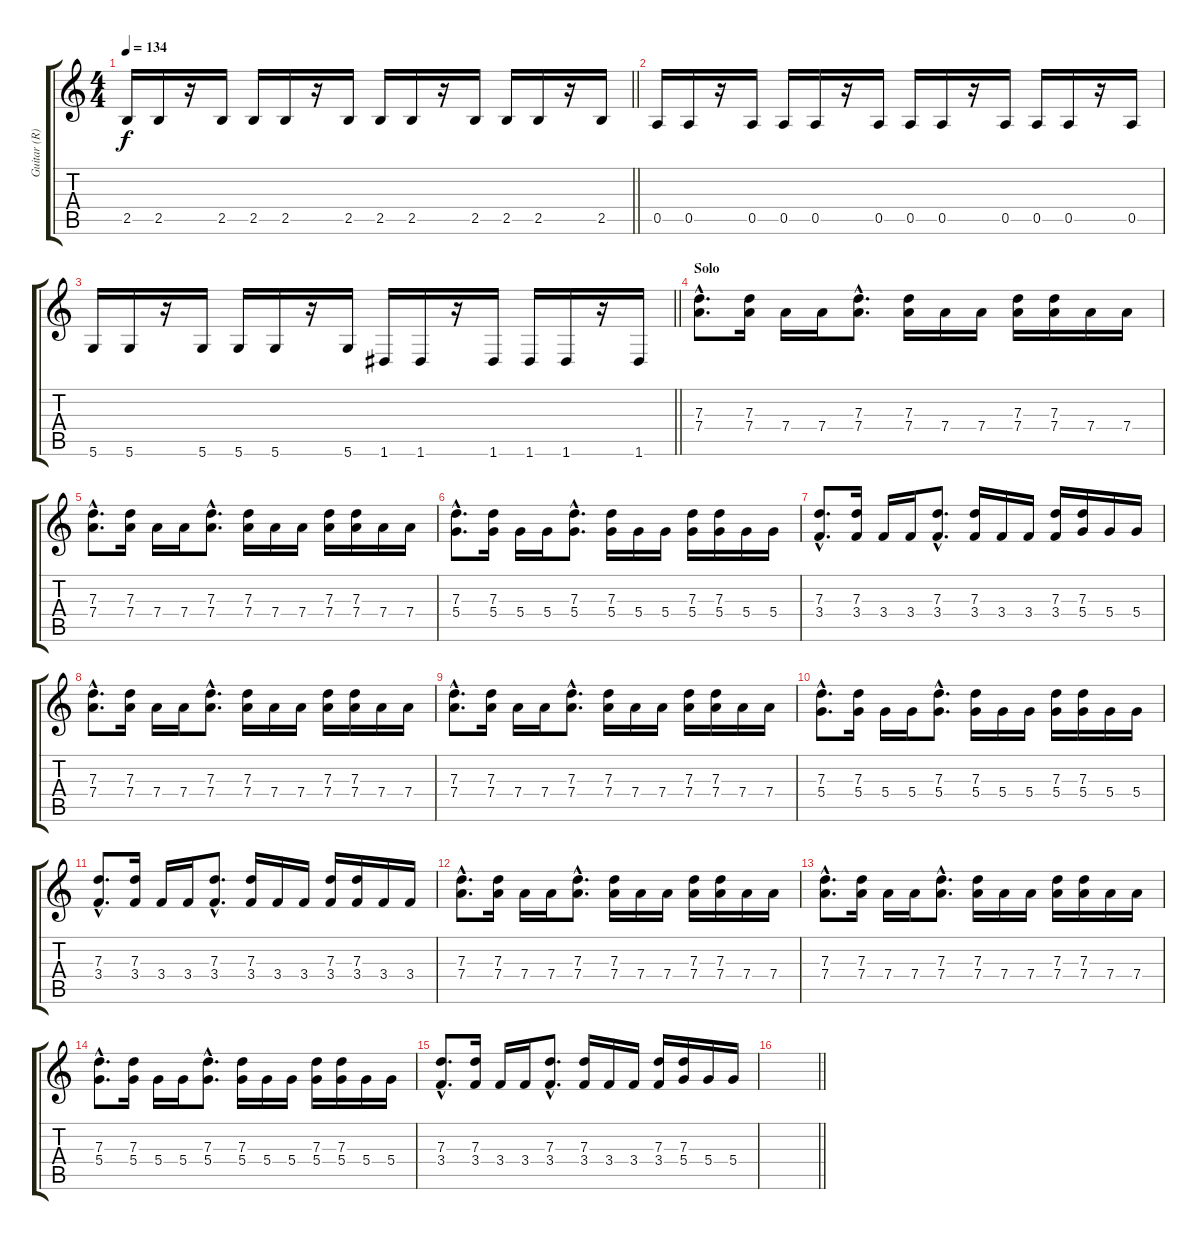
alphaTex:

\track ("Guitar (R)" "Guitar (R)") {instrument overdrivenguitar}
\staff {score tabs}
\tuning (E4 B3 G3 D3 A2 D2) {hide}
\ts (4 4)
\tempo 134
\clef g2
\barLineRight lightlight
\ks c
2.5.16{dy f} 2.5.16 r.16 2.5.16 2.5.16 2.5.16 r.16 2.5.16 2.5.16 2.5.16 r.16 2.5.16 2.5.16 2.5.16 r.16 2.5.16 |
0.5.16 0.5.16 r.16 0.5.16 0.5.16 0.5.16 r.16 0.5.16 0.5.16 0.5.16 r.16 0.5.16 0.5.16 0.5.16 r.16 0.5.16 |
\barLineRight lightlight
5.6.16 5.6.16 r.16 5.6.16 5.6.16 5.6.16 r.16 5.6.16 1.6.16 1.6.16 r.16 1.6.16 1.6.16 1.6.16 r.16 1.6.16 |
\section ("" "Solo")
(7.3{hac} 7.4{hac}).8{d} (7.3 7.4).16 7.4.16 7.4.16 (7.3{hac} 7.4{hac}).8{d} (7.3 7.4).16 7.4.16 7.4.16 (7.3 7.4).16 (7.3 7.4).16 7.4.16 7.4.16 |
(7.3{hac} 7.4{hac}).8{d} (7.3 7.4).16 7.4.16 7.4.16 (7.3{hac} 7.4{hac}).8{d} (7.3 7.4).16 7.4.16 7.4.16 (7.3 7.4).16 (7.3 7.4).16 7.4.16 7.4.16 |
(7.3{hac} 5.4{hac}).8{d} (7.3 5.4).16 5.4.16 5.4.16 (7.3{hac} 5.4{hac}).8{d} (7.3 5.4).16 5.4.16 5.4.16 (7.3 5.4).16 (7.3 5.4).16 5.4.16 5.4.16 |
(7.3{hac} 3.4{hac}).8{d} (7.3 3.4).16 3.4.16 3.4.16 (7.3{hac} 3.4{hac}).8{d} (7.3 3.4).16 3.4.16 3.4.16 (7.3 3.4).16 (7.3 5.4).16 5.4.16 5.4.16 |
(7.3{hac} 7.4{hac}).8{d} (7.3 7.4).16 7.4.16 7.4.16 (7.3{hac} 7.4{hac}).8{d} (7.3 7.4).16 7.4.16 7.4.16 (7.3 7.4).16 (7.3 7.4).16 7.4.16 7.4.16 |
(7.3{hac} 7.4{hac}).8{d} (7.3 7.4).16 7.4.16 7.4.16 (7.3{hac} 7.4{hac}).8{d} (7.3 7.4).16 7.4.16 7.4.16 (7.3 7.4).16 (7.3 7.4).16 7.4.16 7.4.16 |
(7.3{hac} 5.4{hac}).8{d} (7.3 5.4).16 5.4.16 5.4.16 (7.3{hac} 5.4{hac}).8{d} (7.3 5.4).16 5.4.16 5.4.16 (7.3 5.4).16 (7.3 5.4).16 5.4.16 5.4.16 |
(7.3{hac} 3.4{hac}).8{d} (7.3 3.4).16 3.4.16 3.4.16 (7.3{hac} 3.4{hac}).8{d} (7.3 3.4).16 3.4.16 3.4.16 (7.3 3.4).16 (7.3 3.4).16 3.4.16 3.4.16 |
(7.3{hac} 7.4{hac}).8{d} (7.3 7.4).16 7.4.16 7.4.16 (7.3{hac} 7.4{hac}).8{d} (7.3 7.4).16 7.4.16 7.4.16 (7.3 7.4).16 (7.3 7.4).16 7.4.16 7.4.16 |
(7.3{hac} 7.4{hac}).8{d} (7.3 7.4).16 7.4.16 7.4.16 (7.3{hac} 7.4{hac}).8{d} (7.3 7.4).16 7.4.16 7.4.16 (7.3 7.4).16 (7.3 7.4).16 7.4.16 7.4.16 |
(7.3{hac} 5.4{hac}).8{d} (7.3 5.4).16 5.4.16 5.4.16 (7.3{hac} 5.4{hac}).8{d} (7.3 5.4).16 5.4.16 5.4.16 (7.3 5.4).16 (7.3 5.4).16 5.4.16 5.4.16 |
(7.3{hac} 3.4{hac}).8{d} (7.3 3.4).16 3.4.16 3.4.16 (7.3{hac} 3.4{hac}).8{d} (7.3 3.4).16 3.4.16 3.4.16 (7.3 3.4).16 (7.3 5.4).16 5.4.16 5.4.16 |
\barLineRight lightlight
